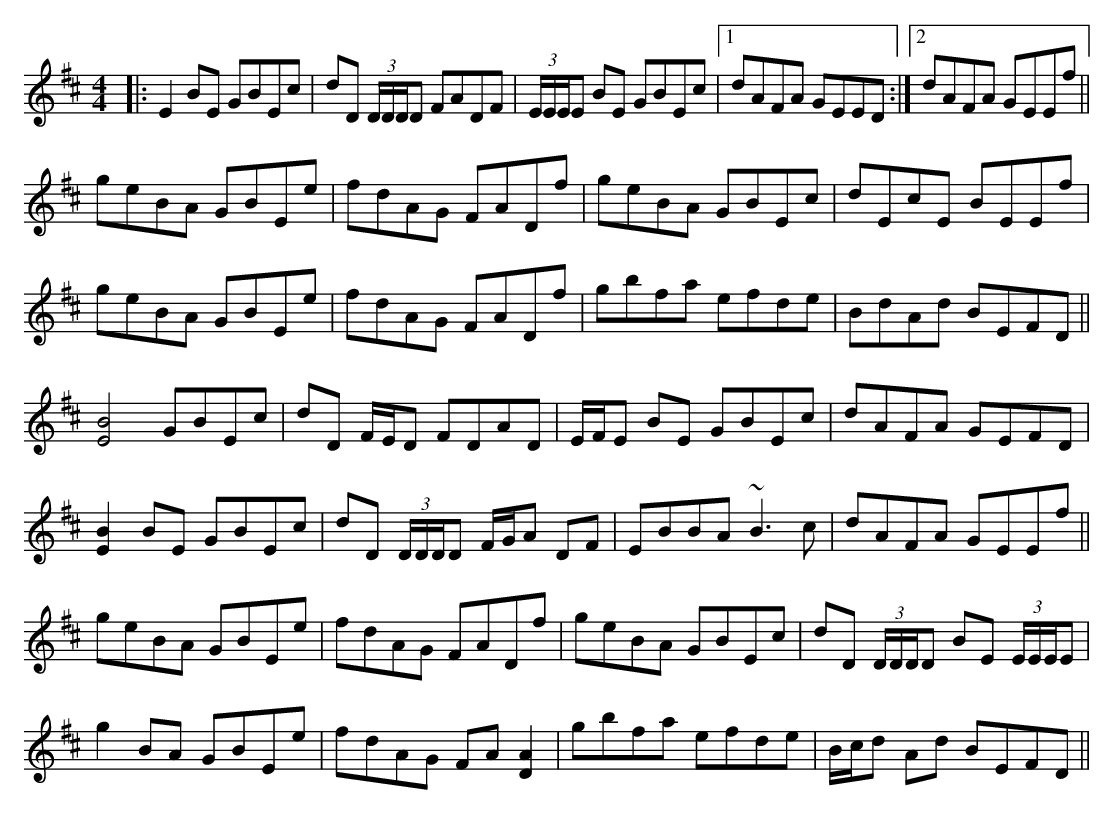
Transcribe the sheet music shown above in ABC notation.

X:1
M:4/4
K:Edor
|:E2 BE GBEc|dD (3D/D/D/D FADF|(3E/E/E/E BE GBEc|1 dAFA GEED:|2 dAFA GEEf||
geBA GBEe|fdAG FADf|geBA GBEc|dEcE BEEf|
geBA GBEe|fdAG FADf|gbfa efde|BdAd BEFD||
[E4B4] GBEc|dD F/E/D FDAD|E/F/E BE GBEc|dAFA GEFD|
[E2B2] BE GBEc|dD (3D/D/D/D F/G/A DF|EBBA ~B3 c|dAFA GEEf||
geBA GBEe|fdAG FADf|geBA GBEc|dD (3D/D/D/D BE (3E/E/E/E|
g2 BA GBEe|fdAG FA[D2A2]|gbfa efde|B/c/d Ad BEFD||
